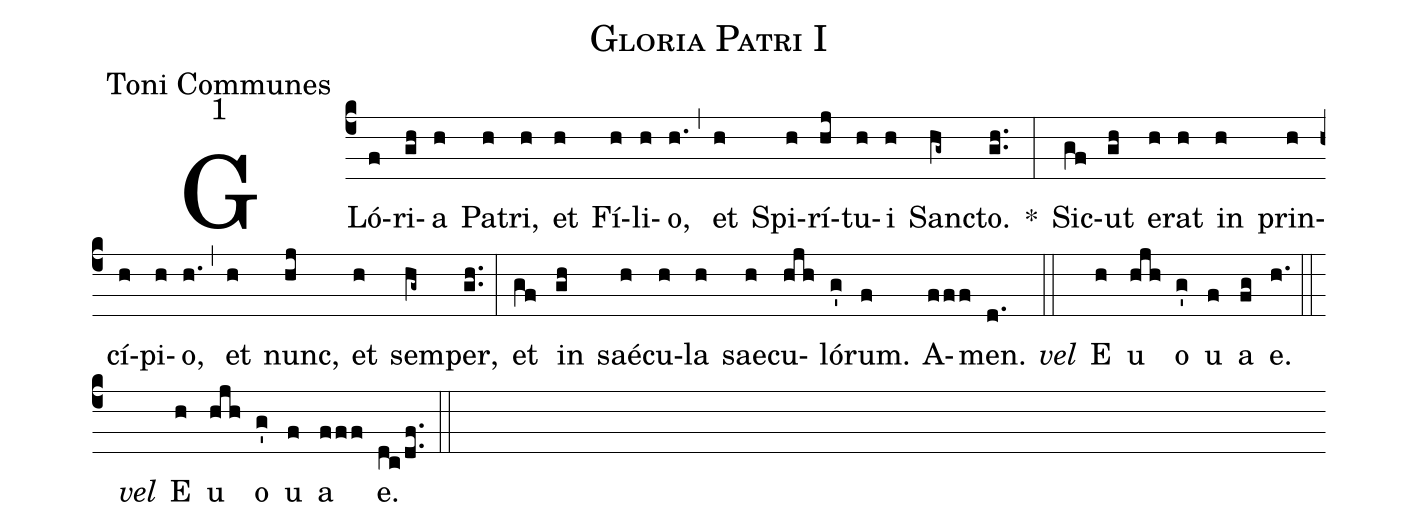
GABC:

name:Gloria Patri I;
office-part:Toni Communes;
mode:1;
%%
(c4) GLó(f)ri(gh)a(h) Pa(h)tri,(h) et(h) Fí(h)li(h)o,(h.) (,) et(h) Spi(h)rí(hj)tu(h)i(h) San(hg~)cto.(gh..) *(:) Sic(gf)ut(gh) e(h)rat(h) in(h) prin(h)cí(h)pi(h)o,(h.) (,) et(h) nunc,(hj) et(h) sem(hg~)per,(gh..) (:) et(gf) in(gh) <nlba>saé(h)cu(h)la(h) sae(h)cu(hjh)ló(g')rum.</nlba>(f) A(fff)men.(d.) <i>vel</i>(::) <eu>E(h) u(hjh) o(g') u(f) a(fg) e.</eu>(h.) (::) (Z-) <i>vel</i>() <eu>E(h) u(hjh) o(g') u(f) a(fff) e.</eu>(dc/df..) (::)
